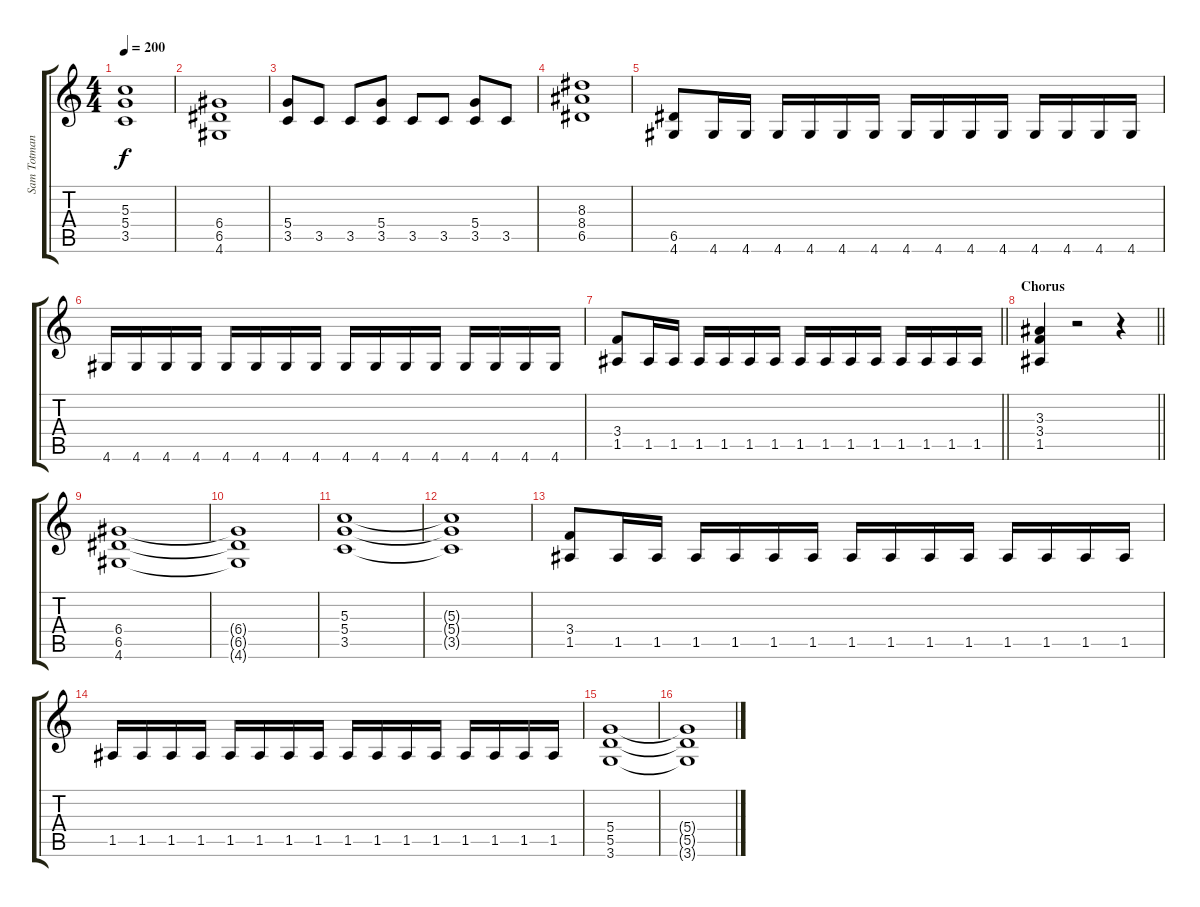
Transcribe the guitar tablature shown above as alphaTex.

\track ("Sam Totman (Rythm Guitar)" "Sam Totman") {instrument distortionguitar}
\staff {score tabs}
\tuning (E4 B3 G3 D3 A2 E2) {hide}
\ts (4 4)
\tempo 200
\clef g2
\ks aminor
(5.3 5.4 3.5).1{dy f} |
(6.4 6.5 4.6).1 |
(5.4 3.5).8 3.5.8 3.5.8 (5.4 3.5).8 3.5.8 3.5.8 (5.4 3.5).8 3.5.8 |
(8.3 8.4 6.5).1 |
(6.5 4.6).8 4.6.16 4.6.16 4.6.16 4.6.16 4.6.16 4.6.16 4.6.16 4.6.16 4.6.16 4.6.16 4.6.16 4.6.16 4.6.16 4.6.16 |
4.6.16 4.6.16 4.6.16 4.6.16 4.6.16 4.6.16 4.6.16 4.6.16 4.6.16 4.6.16 4.6.16 4.6.16 4.6.16 4.6.16 4.6.16 4.6.16 |
\barLineRight lightlight
(3.4 1.5).8 1.5.16 1.5.16 1.5.16 1.5.16 1.5.16 1.5.16 1.5.16 1.5.16 1.5.16 1.5.16 1.5.16 1.5.16 1.5.16 1.5.16 |
\section ("" "Chorus")
\barLineRight lightlight
(3.3 3.4 1.5).4 r.2 r.4 |
(6.4 6.5 4.6).1 |
(6.4{t} 6.5{t} 4.6{t}).1 |
(5.3 5.4 3.5).1 |
(5.3{t} 5.4{t} 3.5{t}).1 |
(3.4 1.5).8 1.5.16 1.5.16 1.5.16 1.5.16 1.5.16 1.5.16 1.5.16 1.5.16 1.5.16 1.5.16 1.5.16 1.5.16 1.5.16 1.5.16 |
1.5.16 1.5.16 1.5.16 1.5.16 1.5.16 1.5.16 1.5.16 1.5.16 1.5.16 1.5.16 1.5.16 1.5.16 1.5.16 1.5.16 1.5.16 1.5.16 |
(5.4 5.5 3.6).1 |
(5.4{t} 5.5{t} 3.6{t}).1
